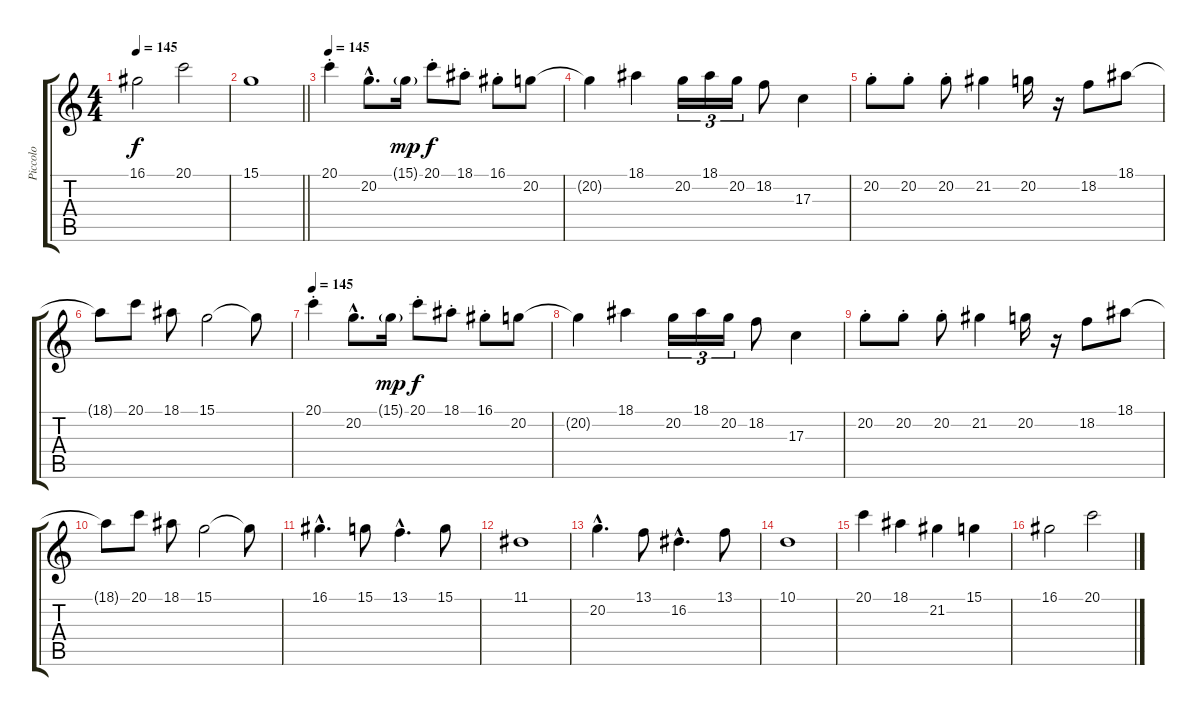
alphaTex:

\track ("Piccolo" "Piccolo") {instrument piccolo}
\staff {score tabs}
\tuning (E4 B3 G3 D3 A2 E2) {hide}
\ts (4 4)
\tempo 145
\clef g2
\ks c
16.1.2{dy f volume 13} 20.1.2 |
\barLineRight lightlight
15.1.1 |
\tempo 145
20.1{st}.4 20.2{hac}.8{d} 15.1{g}.16{dy mp} 20.1{st}.8{dy f} 18.1{st}.8 16.1{st}.8 20.2.8 |
20.2{t}.4 18.1.4 20.2.16{tu (3 2)} 18.1.16{tu (3 2)} 20.2.16{tu (3 2)} 18.2.8 17.3.4 |
20.2{st}.8 20.2{st}.8 20.2{st}.8 21.2.4 20.2.16 r.16 18.2.8 18.1.8 |
18.1{t}.8 20.1.8 18.1.8 15.1.2 15.1{t}.8 |
\tempo 145
20.1{st}.4 20.2{hac}.8{d} 15.1{g}.16{dy mp} 20.1{st}.8{dy f} 18.1{st}.8 16.1{st}.8 20.2.8 |
20.2{t}.4 18.1.4 20.2.16{tu (3 2)} 18.1.16{tu (3 2)} 20.2.16{tu (3 2)} 18.2.8 17.3.4 |
20.2{st}.8 20.2{st}.8 20.2{st}.8 21.2.4 20.2.16 r.16 18.2.8 18.1.8 |
18.1{t}.8 20.1.8 18.1.8 15.1.2 15.1{t}.8 |
16.1{hac}.4{d volume 10} 15.1.8 13.1{hac}.4{d} 15.1.8 |
11.1.1 |
20.2{hac}.4{d} 13.1.8 16.2{hac}.4{d} 13.1.8 |
10.1.1 |
20.1.4 18.1.4 21.2.4 15.1.4 |
16.1.2{volume 13} 20.1.2
